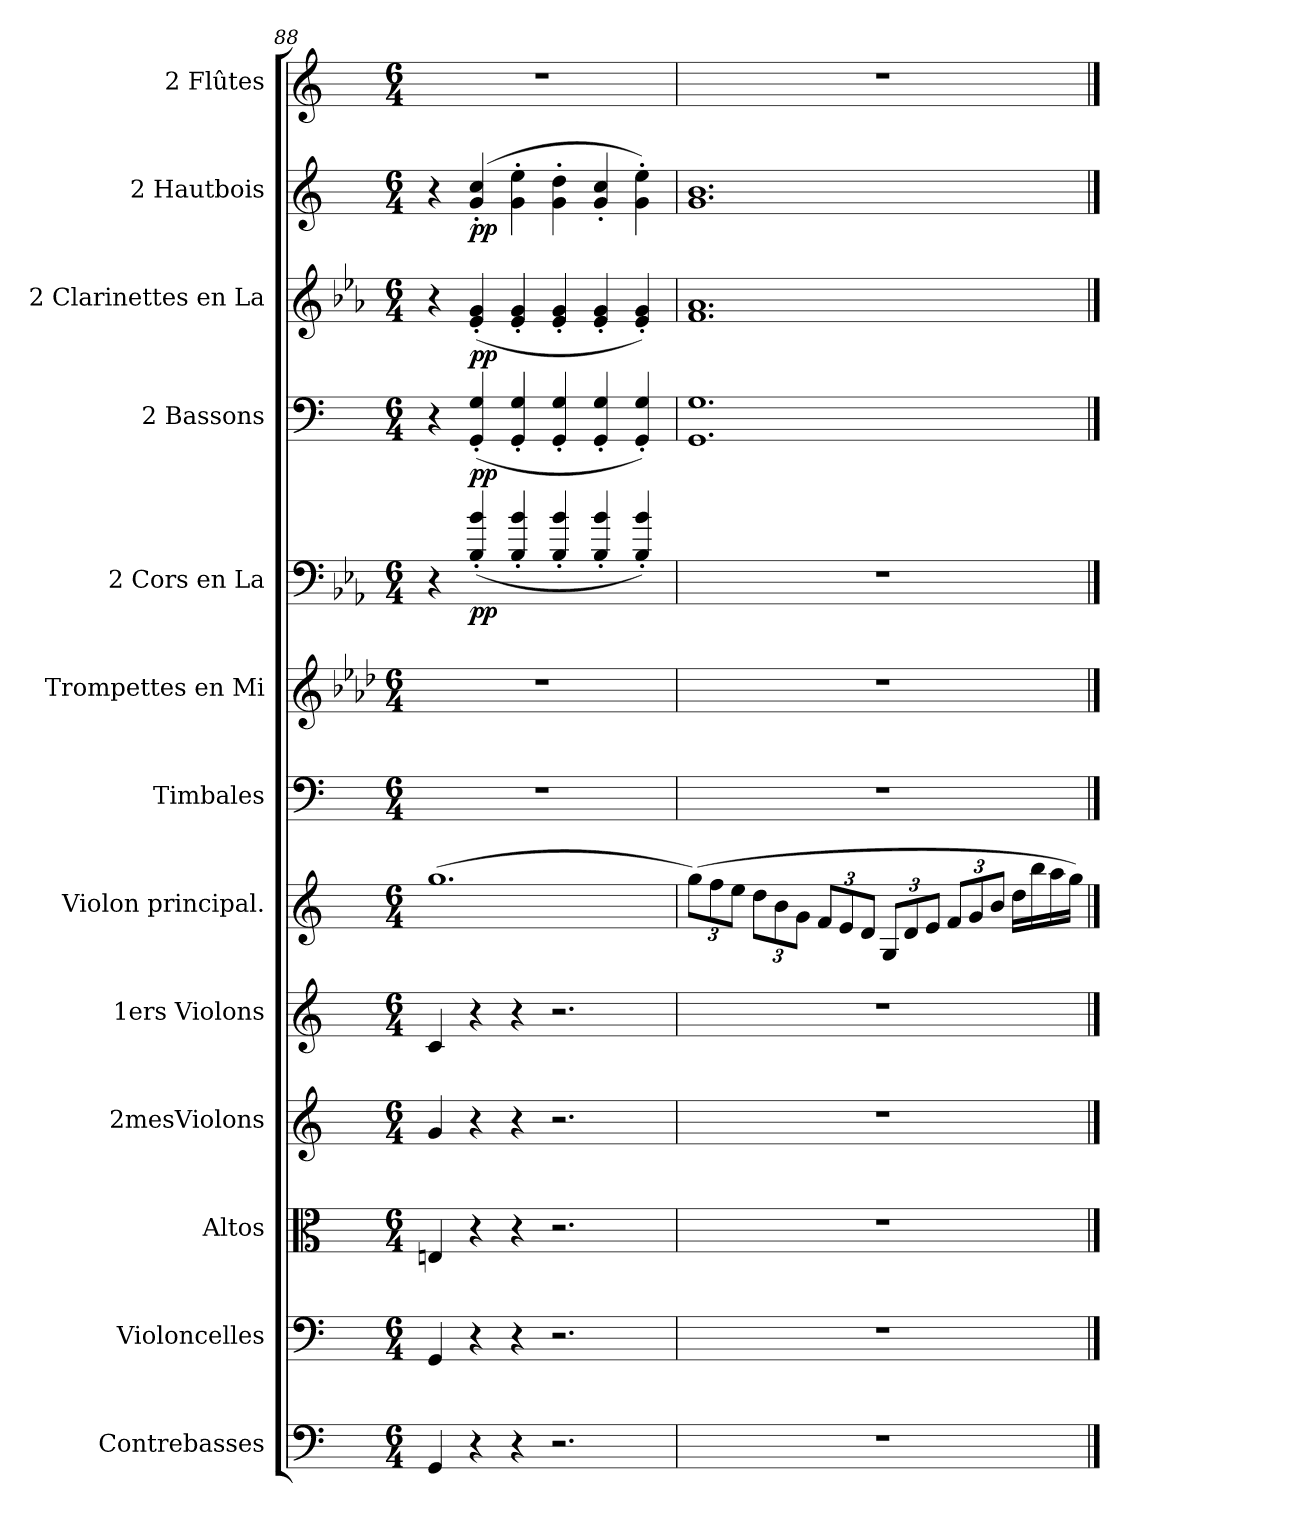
**kern	**kern	**kern	**kern	**kern	**kern	**kern	**kern	**kern	**dynam	**kern	**dynam	**kern	**dynam	**kern	**dynam	**kern
*part13	*part12	*part11	*part10	*part9	*part8	*part7	*part6	*part5	*part5	*part4	*part4	*part3	*part3	*part2	*part2	*part1
*staff13	*staff12	*staff11	*staff10	*staff9	*staff8	*staff7	*staff6	*staff5	*staff5	*staff4	*staff4	*staff3	*staff3	*staff2	*staff2	*staff1
*I"Contrebasses	*I"Violoncelles	*I"Altos	*I"2mesViolons	*I"1ers Violons	*I"Violon principal.	*I"Timbales	*I"Trompettes en Mi	*I"2 Cors en La	*	*I"2 Bassons	*	*I"2 Clarinettes en La	*	*I"2 Hautbois	*	*I"2 Flûtes
*I'Cbs.	*I'Vlcs	*I'Alt.	*	*I'1eV.	*I'Vio.P	*I'Timb.	*I'Tromp. Mi	*I'Cor La	*	*I'Bsn.	*	*I'Clar. La	*	*I'Htbs.	*	*I'Fl.
*clefF4	*clefF4	*clefC3	*clefG2	*clefG2	*clefG2	*clefF4	*clefG2	*clefF4	*	*clefF4	*	*clefG2	*	*clefG2	*	*clefG2
*ITrd7c12	*	*	*	*	*	*	*ITrd-2c-4	*ITrd2c3	*	*	*	*ITrd2c3	*	*	*	*
*k[]	*k[]	*k[]	*k[]	*k[]	*k[]	*k[]	*k[]	*k[]	*	*k[]	*	*k[]	*	*k[]	*	*k[]
*M6/4	*M6/4	*M6/4	*M6/4	*M6/4	*M6/4	*M6/4	*M6/4	*M6/4	*	*M6/4	*	*M6/4	*	*M6/4	*	*M6/4
=88	=88	=88	=88	=88	=88	=88	=88	=88	=88	=88	=88	=88	=88	=88	=88	=88
4GGG/	4GG/	4En/	4g/	4c/	(>1.gg	1.r	1.r	4r	.	4r	.	4r	.	4r	.	1.r
!	!	!	!	!	!	!	!	!	!LO:DY:b	!	!LO:DY:b	!	!LO:DY:b	!	!LO:DY:b	!
4r	4r	4r	4r	4r	.	.	.	(<4G/' 4g/'	pp	(<4GG/' 4G/'	pp	(<4c/' 4e/'	pp	(<4g/' 4cc/'	pp	.
4r	4r	4r	4r	4r	.	.	.	4G/' 4g/'	.	4GG/' 4G/'	.	4c/' 4e/'	.	4g\' 4ee\'	.	.
2.r	2.r	2.r	2.r	2.r	.	.	.	4G/' 4g/'	.	4GG/' 4G/'	.	4c/' 4e/'	.	4g\' 4dd\'	.	.
.	.	.	.	.	.	.	.	4G/' 4g/'	.	4GG/' 4G/'	.	4c/' 4e/'	.	4g/' 4cc/'	.	.
.	.	.	.	.	.	.	.	4G/' 4g/')	.	4GG/' 4G/')	.	4c/' 4e/')	.	4g\' 4ee\')	.	.
=89	=89	=89	=89	=89	=89	=89	=89	=89	=89	=89	=89	=89	=89	=89	=89	=89
*	*	*	*	*	*Xbrackettup	*	*	*	*	*	*	*	*	*	*	*
1.r	1.r	1.r	1.r	1.r	(>12gg\L)	1.r	1.r	1.r	.	1.GG 1.G	.	1.d 1.f	.	1.g 1.b	.	1.r
.	.	.	.	.	12ff\	.	.	.	.	.	.	.	.	.	.	.
.	.	.	.	.	12ee\J	.	.	.	.	.	.	.	.	.	.	.
.	.	.	.	.	12dd\L	.	.	.	.	.	.	.	.	.	.	.
.	.	.	.	.	12b\	.	.	.	.	.	.	.	.	.	.	.
.	.	.	.	.	12g\J	.	.	.	.	.	.	.	.	.	.	.
.	.	.	.	.	12f/L	.	.	.	.	.	.	.	.	.	.	.
.	.	.	.	.	12e/	.	.	.	.	.	.	.	.	.	.	.
.	.	.	.	.	12d/J	.	.	.	.	.	.	.	.	.	.	.
.	.	.	.	.	12G/L	.	.	.	.	.	.	.	.	.	.	.
.	.	.	.	.	12d/	.	.	.	.	.	.	.	.	.	.	.
.	.	.	.	.	12e/J	.	.	.	.	.	.	.	.	.	.	.
.	.	.	.	.	12f/L	.	.	.	.	.	.	.	.	.	.	.
.	.	.	.	.	12g/	.	.	.	.	.	.	.	.	.	.	.
.	.	.	.	.	12b/J	.	.	.	.	.	.	.	.	.	.	.
.	.	.	.	.	16dd\LL	.	.	.	.	.	.	.	.	.	.	.
.	.	.	.	.	16bb\	.	.	.	.	.	.	.	.	.	.	.
.	.	.	.	.	16aa\	.	.	.	.	.	.	.	.	.	.	.
.	.	.	.	.	16gg\JJ)	.	.	.	.	.	.	.	.	.	.	.
==	==	==	==	==	==	==	==	==	==	==	==	==	==	==	==	==
*-	*-	*-	*-	*-	*-	*-	*-	*-	*-	*-	*-	*-	*-	*-	*-	*-
